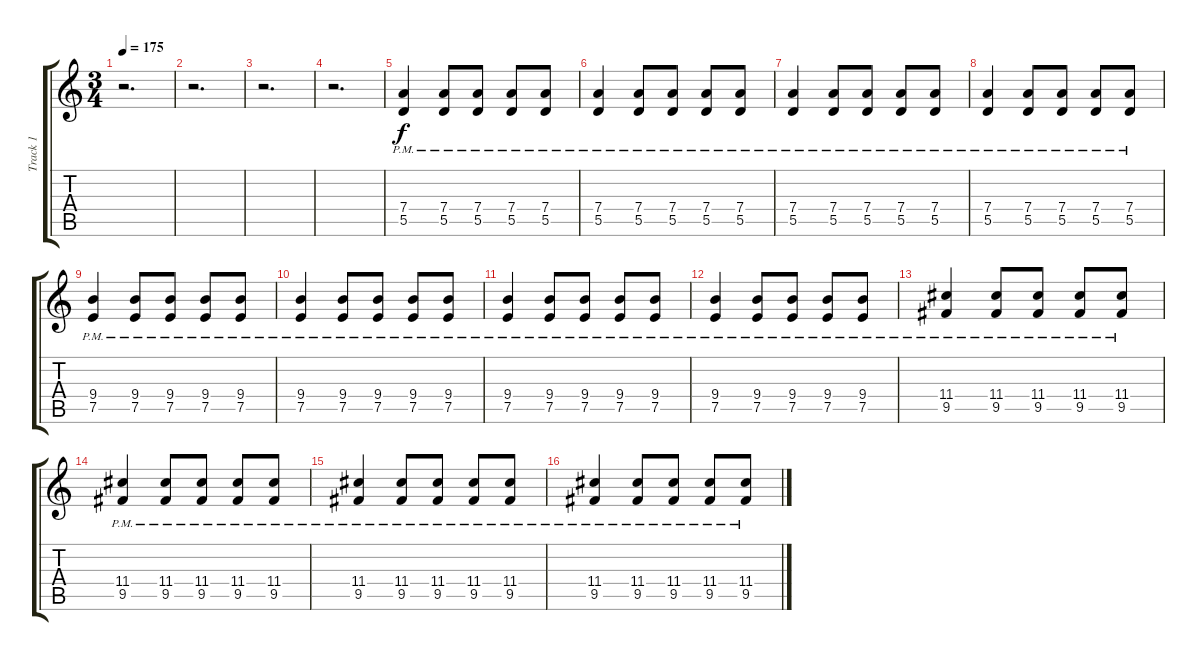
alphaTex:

\track ("Track 1" "Track 1") {instrument overdrivenguitar}
\staff {score tabs}
\tuning (E4 B3 G3 D3 A2 E2) {hide}
\ts (3 4)
\tempo 175
\clef g2
\ks c
r.2{d dy f} |
r.2{d} |
r.2{d} |
r.2{d} |
(7.4{pm} 5.5{pm}).4{volume 13} (7.4{pm} 5.5{pm}).8 (7.4{pm} 5.5{pm}).8 (7.4{pm} 5.5{pm}).8 (7.4{pm} 5.5{pm}).8 |
(7.4{pm} 5.5{pm}).4 (7.4{pm} 5.5{pm}).8 (7.4{pm} 5.5{pm}).8 (7.4{pm} 5.5{pm}).8 (7.4{pm} 5.5{pm}).8 |
(7.4{pm} 5.5{pm}).4 (7.4{pm} 5.5{pm}).8 (7.4{pm} 5.5{pm}).8 (7.4{pm} 5.5{pm}).8 (7.4{pm} 5.5{pm}).8 |
(7.4{pm} 5.5{pm}).4 (7.4{pm} 5.5{pm}).8 (7.4{pm} 5.5{pm}).8 (7.4{pm} 5.5{pm}).8 (7.4{pm} 5.5{pm}).8 |
(9.4{pm} 7.5).4 (9.4{pm} 7.5{pm}).8 (9.4{pm} 7.5{pm}).8 (9.4{pm} 7.5{pm}).8 (9.4{pm} 7.5{pm}).8 |
(9.4{pm} 7.5{pm}).4 (9.4{pm} 7.5{pm}).8 (9.4{pm} 7.5{pm}).8 (9.4{pm} 7.5{pm}).8 (9.4{pm} 7.5{pm}).8 |
(9.4{pm} 7.5{pm}).4 (9.4{pm} 7.5{pm}).8 (9.4{pm} 7.5{pm}).8 (9.4{pm} 7.5{pm}).8 (9.4{pm} 7.5{pm}).8 |
(9.4{pm} 7.5{pm}).4 (9.4{pm} 7.5{pm}).8 (9.4{pm} 7.5{pm}).8 (9.4{pm} 7.5{pm}).8 (9.4{pm} 7.5{pm}).8 |
(11.4{pm} 9.5{pm}).4 (11.4{pm} 9.5{pm}).8 (11.4{pm} 9.5{pm}).8 (11.4{pm} 9.5{pm}).8 (11.4{pm} 9.5{pm}).8 |
(11.4{pm} 9.5{pm}).4 (11.4{pm} 9.5{pm}).8 (11.4{pm} 9.5{pm}).8 (11.4{pm} 9.5{pm}).8 (11.4{pm} 9.5{pm}).8 |
(11.4{pm} 9.5{pm}).4 (11.4{pm} 9.5{pm}).8 (11.4{pm} 9.5{pm}).8 (11.4{pm} 9.5{pm}).8 (11.4{pm} 9.5{pm}).8 |
(11.4{pm} 9.5{pm}).4 (11.4{pm} 9.5{pm}).8 (11.4{pm} 9.5{pm}).8 (11.4{pm} 9.5{pm}).8 (11.4{pm} 9.5{pm}).8
